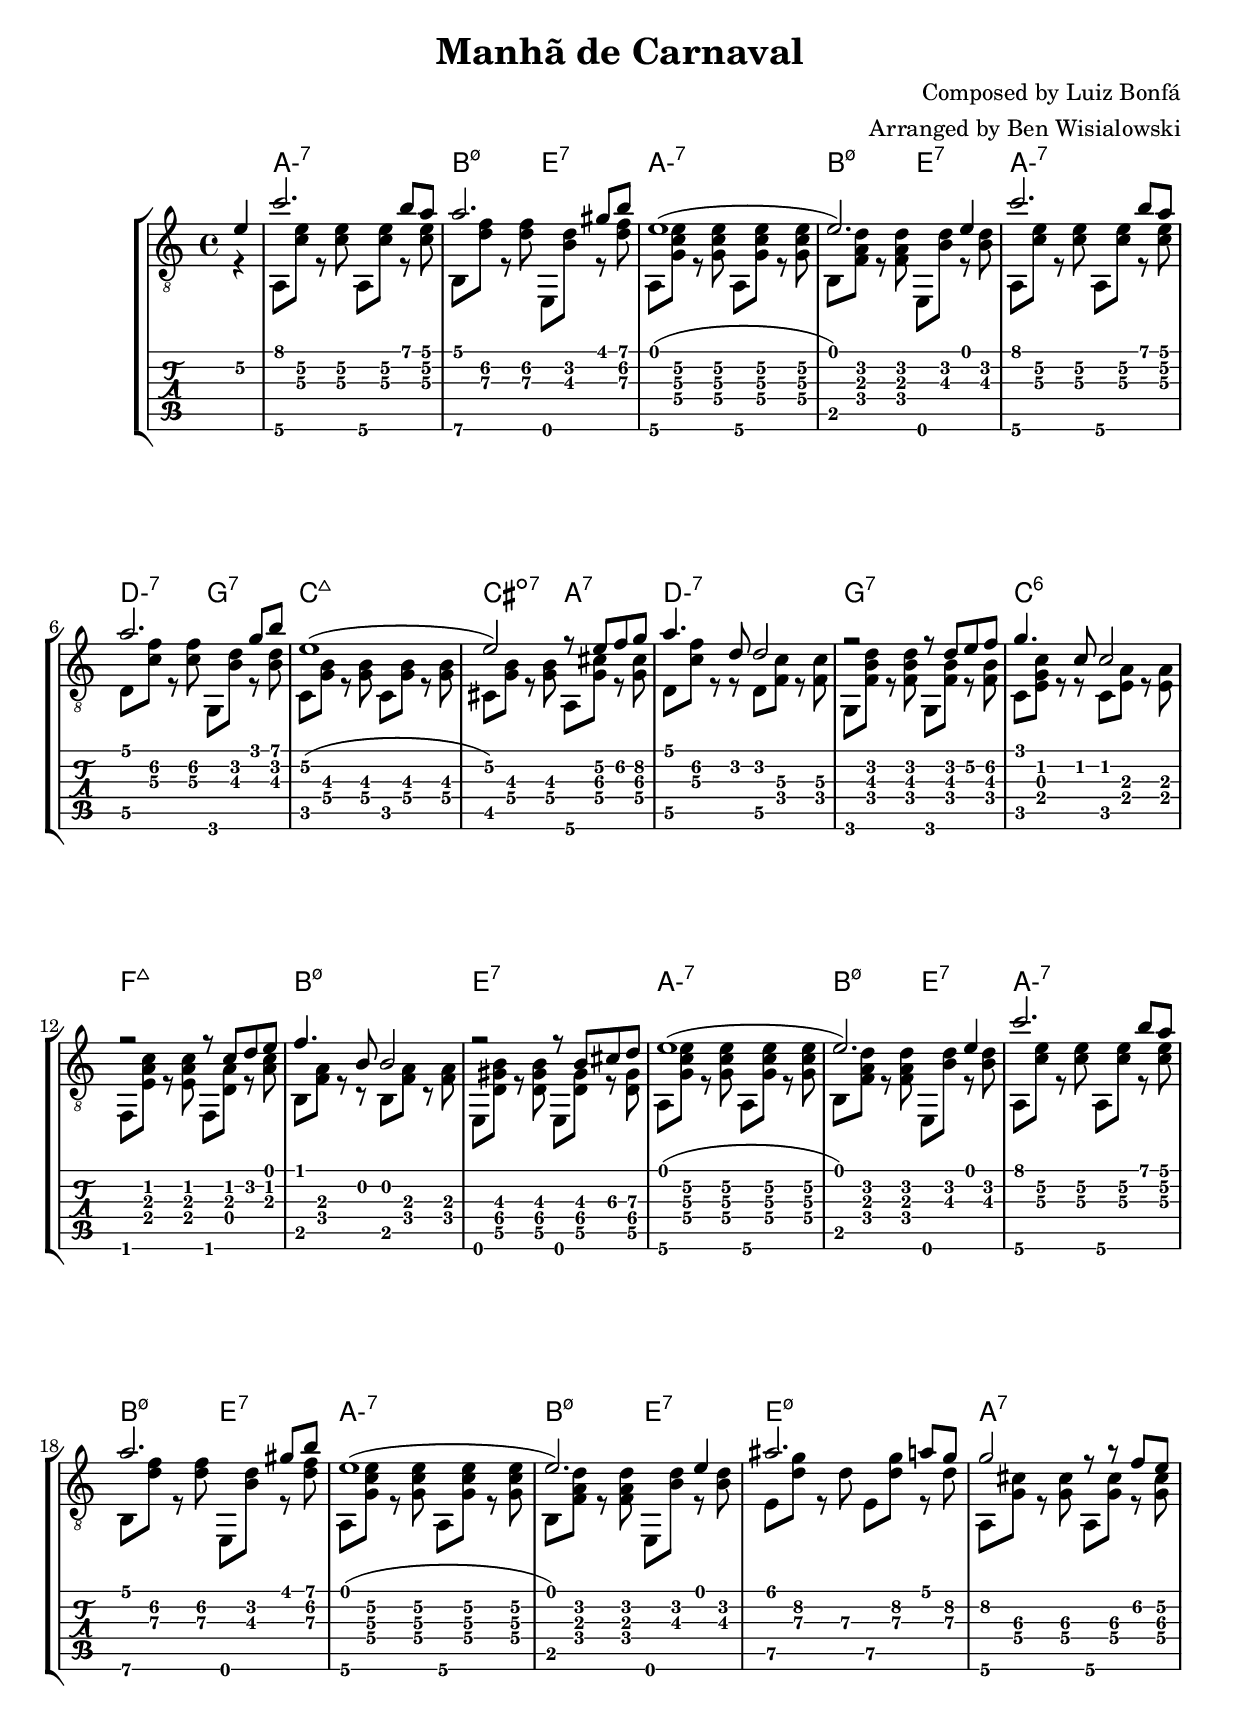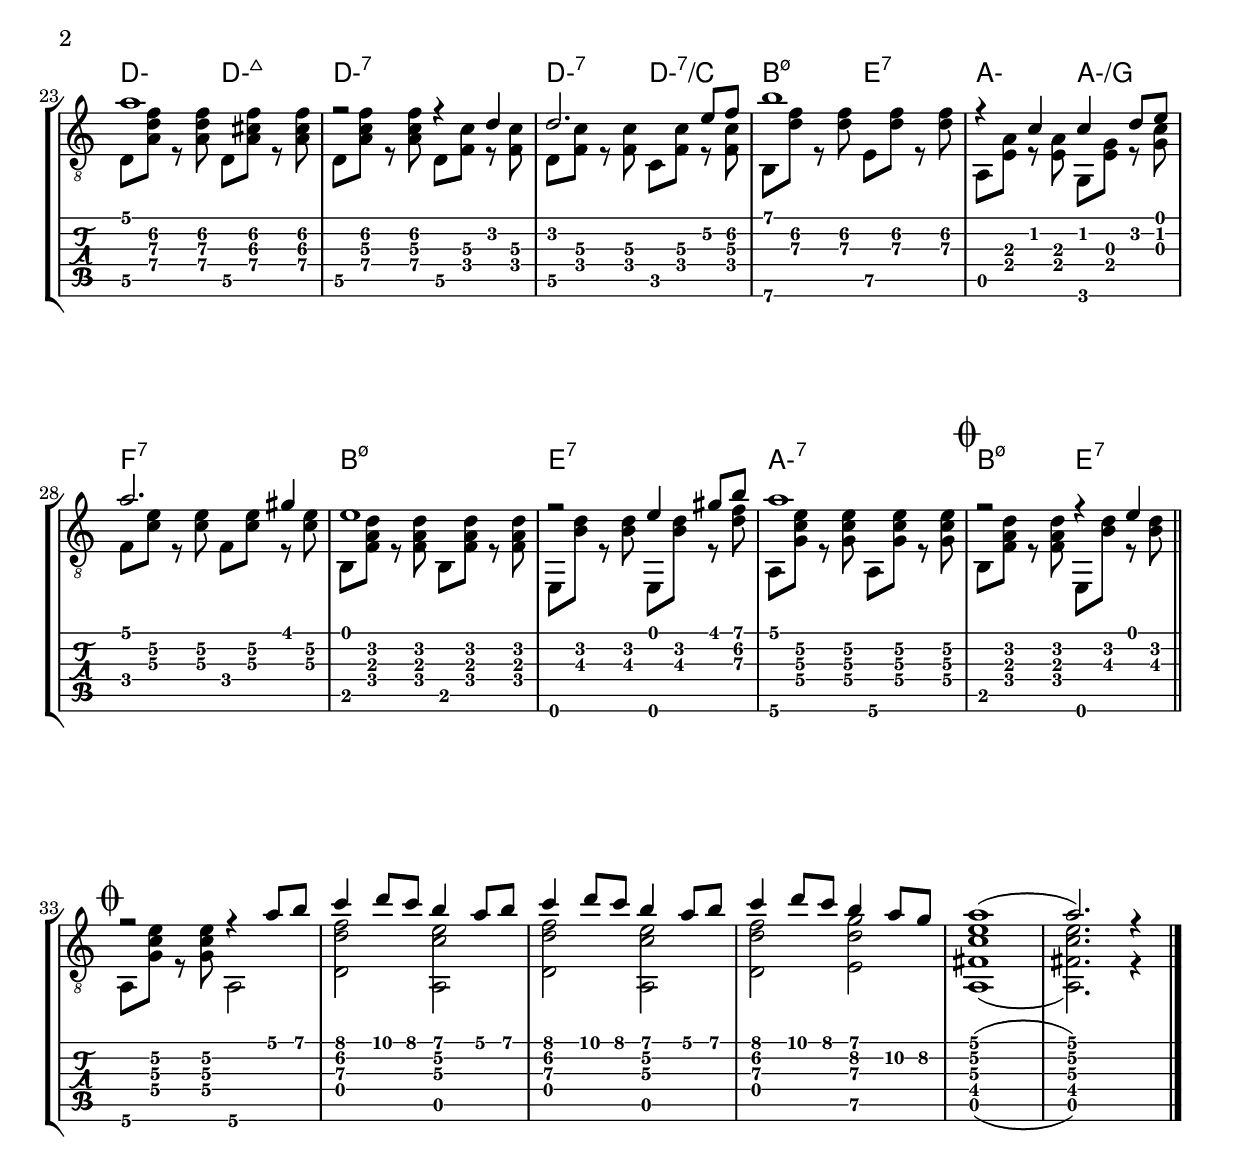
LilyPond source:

\version "2.20.0"

\header {
  title = "Manhã de Carnaval"
  composer = "Composed by Luiz Bonfá"
  arranger = "Arranged by Ben Wisialowski"
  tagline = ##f
}

aMelody  = { c''2. b'8 a' } % one measure
beMelody = { a'2. gis'8 b' } % one
dgMelody = { a'2. g'8 b' } % one
abeMelody = { e'1( e'2.) e'4 } % two
caMelody = { e'1\2( e'2\2) r8 e'\2 f'\2 g'\2 } % two
dMelody  = { a'4. d'8 d'2 } % one
gMelody  = { r2 r8 d' e'\2 f'\2 } % one
cMelody  = { g'4. c'8 c'2 } % one
fmajMelody  = { r2 r8 c' d' e' } % one
bMelody  = { f'4. b8 b2 } % one
eMelody  = { r2 r8 b\3 cis'\3 d'\3 }
eadMelody = { ais'2. a'8 g'8\2
              g'2\2 r8 r f'\2 e'\2
              a'1
              r2 r4 d'4}
dWalkMelody = { d'2. e'8\2 f'8\2 }
beHighMelody = { b'1 }
aWalkMelody = { r4 c' c' d'8 e' }
fMelody = { a'2. gis'4 }
beMelodyB = { e'1
              r2 e'4 gis'8 b'8 }
aEndMelody = { a'1 }
beEndMelody = { r2 r4 e' }
codaMelody = { r2 r4 a'8 b'
               c''4 d''8 c'' b'4 a'8 b'
               c''4 d''8 c'' b'4 a'8 b'
               c''4 d''8 c'' b'4 a'8\2 g'\2
               a'1
               ( a'2.) r4 }

melody = {
  \time 4/4
  \voiceOne
  \partial 4 e'4\2
  \aMelody
  \beMelody

  \abeMelody

  \aMelody
  \dgMelody
  \caMelody
  \dMelody
  \gMelody
  \cMelody
  \fmajMelody
  \bMelody
  \eMelody

  \abeMelody

  \aMelody
  \beMelody

  \abeMelody

  \eadMelody
  \dWalkMelody
  \beHighMelody
  \aWalkMelody
  \fMelody
  \beMelodyB

  \aEndMelody
  \beEndMelody

  \codaMelody

}

aHarmonyA = { a,8\6 <c'\3 e'\2> r <c'\3 e'\2> }
bHarmonyA = { b,8\6 <d'\3 f'\2> r <d'\3 f'\2> }
eHarmonyA = { e,8 <b\3 d'\2> r <d'\3 f'\2> }

aHarmonyB = { a,8\6 <g c'\3 e'\2> r <g c'\3 e'\2> }
bHarmonyB = { b,8 <f a d'> r <f a d'> }
eHarmonyB = { e,8 <b d'> r <b d'> }

dHarmony = { d8\5 <c'\3 f'\2> r <c'\3 f'\2> }
gHarmony = { g,8 <b\3 d'\2> r <b\3 d'\2> }
cHarmony = { c8 <g\4 b\3> r <g\4 b\3> }
cisHarmony = { cis8 <g\4 b\3> r <g\4 b\3> }
amajHarmony = { a,8\6 <g\4 cis'\3> r <g\4 cis'\3> }
dHarmonyB = { d8\5 <c'\3 f'\2> r r d8\5 <f\4 c'\3> r <f\4 c'\3> }
gHarmonyB = { g,8 <f b\3 d'\2> r <f b\3 d'\2> g,8 <f b\3> r <f b\3> }
cHarmonyB = { c8 <e g c'> r r c <e a> r <e a> }
fmajHarmony = { f,8 <e a c'> r <e a c'> f, <d a> r <a c'> }
bHarmonyC = { b,8 <f a> r r b,8 <f a> r <f a> }
eHarmonyC = { e,8 <d\5 gis\4 b\3> r <d\5 gis\4 b\3> e, <d\5 gis\4> r <d\5 gis\4> }
eHarmonyD = { e8\5 <d'\3 g'\2> r <d'\3> }
dWalkHarmony = { d8\5 <a\4 d'\3 f'\2> r <a\4 d'\3 f'\2>
                 d\5 <a\4 cis'\3 f'\2> r <a\4 cis'\3 f'\2>
                 d\5 <a\4 c'\3 f'\2> r <a\4 c'\3 f'\2>
                 d\5 <f c'\3> r <f c'\3> }
dRootWalkHarmony = { d\5 <f c'\3> r <f c'\3>
                     c <f c'\3> r <f c'\3> }
beHighHarmony = { b,8\6 <d'\3 f'\2> r <d'\3 f'\2>
                  e\5   <d'\3 f'\2> r <d'\3 f'\2> }
aWalkHarmony = { a,8 <e a> r <e a>
                 g, <e g> r <g c'> }
fHarmony = { f <c'\3 e'\2> r <c'\3 e'\2> }
codaHarmony = { \aHarmonyB a,2\6
                <d d'\3 f'\2> <a, c'\3 e'\2>
                <d d'\3 f'\2> <a, c'\3 e'\2>
                <d d'\3 f'\2> <e\5 d'\3 g'\2>
                <a, fis c'\3 e'\2>1
                ( <a, fis c'\3 e'\2>2.) r4 }

harmony = {
  \time 4/4
  \voiceTwo
  \partial 4 r4
  \aHarmonyA \aHarmonyA
  \bHarmonyA \eHarmonyA

  \aHarmonyB \aHarmonyB
  \bHarmonyB \eHarmonyB

  \aHarmonyA \aHarmonyA
  \dHarmony \gHarmony
  \cHarmony \cHarmony
  \cisHarmony \amajHarmony
  \dHarmonyB
  \gHarmonyB
  \cHarmonyB
  \fmajHarmony
  \bHarmonyC
  \eHarmonyC

  \aHarmonyB \aHarmonyB
  \bHarmonyB \eHarmonyB

  \aHarmonyA \aHarmonyA
  \bHarmonyA \eHarmonyA

  \aHarmonyB \aHarmonyB
  \bHarmonyB \eHarmonyB

  \eHarmonyD \eHarmonyD
  \amajHarmony \amajHarmony
  \dWalkHarmony
  \dRootWalkHarmony
  \beHighHarmony
  \aWalkHarmony
  \fHarmony \fHarmony

  \bHarmonyB \bHarmonyB
  \eHarmonyB \eHarmonyA

  \aHarmonyB \aHarmonyB

  \once \override Score.RehearsalMark.font-size = #2
  \mark \markup { \musicglyph #"scripts.coda" }

  \bHarmonyB \eHarmonyB

  %% TODO ds al coda
  %% This is what actually says "D.S. al Code", it's the key
  %% \once \override TextScript.extra-offset = #'( 0 . -3.0 )
  %% \once \override TextScript.word-space = #1.5
  %% <>^\markup { \center-column { "D.S. al Coda" \line { \musicglyph #"scripts.coda" \musicglyph #"scripts.tenuto" \musicglyph #"scripts.coda" } } }

  \bar "||" \break

  \once \override Score.RehearsalMark.font-size = #2
  \mark \markup { \musicglyph #"scripts.coda" }

  \codaHarmony

  \bar "|."
}

beChords = \chordmode { b2:m7.5- e:7 } % TODO e:m7 -> e minor 7 flat 9
beChordsLong = \chordmode { b1:m7.5- e:7 } % TODO e:m7 -> e minor 7 flat 9
chordsA = \chordmode { a1:m7 \beChords }
chordsB = \chordmode { a1:m7
                       d2:m7 g2:7
                       c1:maj7
                       cis2:dim7 a2:7
                       d1:m7
                       g:7
                       c:6
                       f:maj7
                       \beChordsLong } % TODO e:m7 -> e minor 7 flat 9
chordsC = \chordmode { e1:m7.5-
                       a:7 }
%% just coincidence that this ended up being D, it is for the chord of d minor
chordsDWalk = \chordmode { d2:m d2:m7+
                           d1:m7 }
chordsDRootWalk = \chordmode { d2:m7 d:m7/c }
chordsARootWalk = \chordmode { a2:m a:m/g }
chordsF = \chordmode { f1:7 }

harmonyChords = {
  \set minorChordModifier = \markup { "-" }
  \partial 4 s4
  \chordsA
  \chordsA
  \chordsB
  \chordsA
  \chordsA
  \chordsA
  \chordsC
  \chordsDWalk
  \chordsDRootWalk
  \beChords
  \chordsARootWalk
  \chordsF
  \beChordsLong
  \chordsA
}


\score {
  \layout { \omit Voice.StringNumber }
  <<
    \new StaffGroup = "tab with traditional" <<
      \new ChordNames {
        \harmonyChords
      }
      \new Staff = "guitar traditional" <<
        \clef "treble_8"
        \context Voice = "melody" \melody
        \context Voice = "harmony" \harmony
      >>
      \new TabStaff = "guitar tab" <<
        \context TabVoice = "melody" \melody
        \context TabVoice = "harmony" \harmony
      >>
    >>
  >>
}